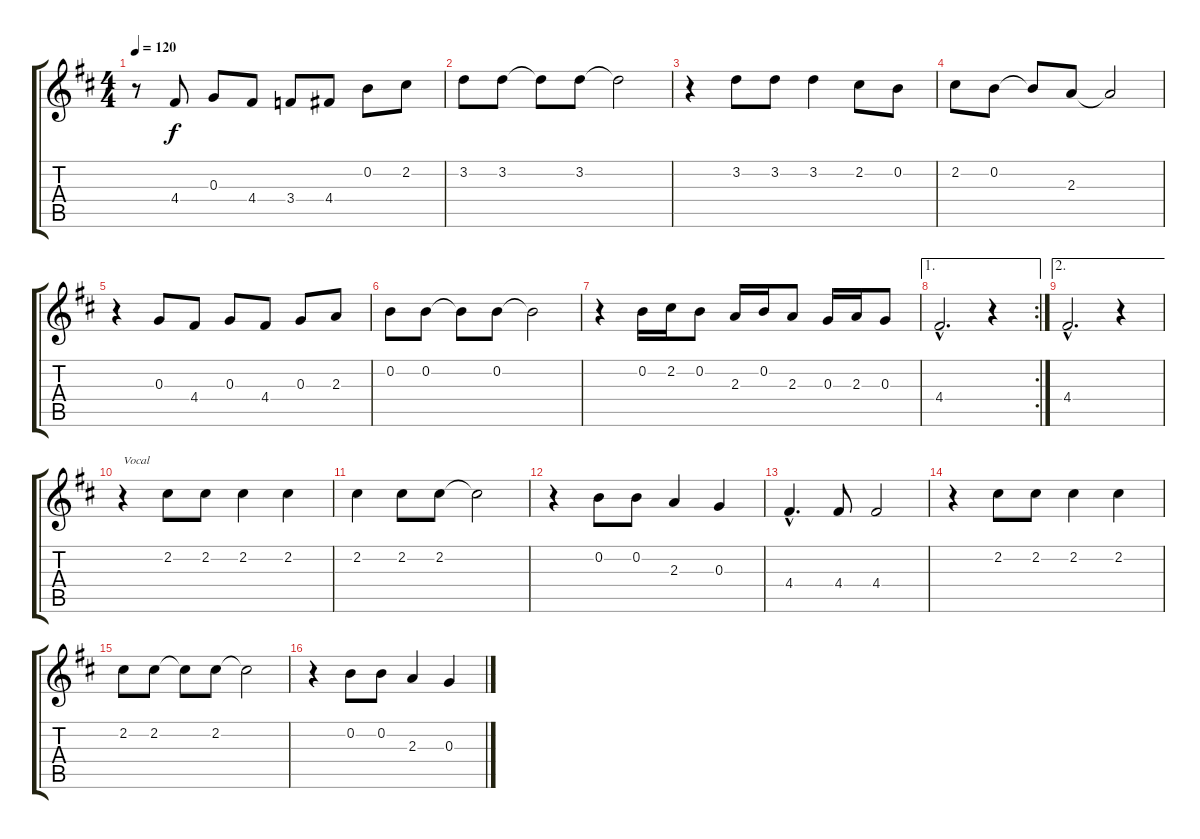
\track "" {instrument acousticguitarnylon}
\staff {score tabs}
\tuning (E4 B3 G3 D3 A2 E2) {hide}
\ts (4 4)
\tempo 120
\clef g2
\ks bminor
r.8{dy f instrument acousticguitarnylon} 4.4.8 0.3.8 4.4.8 3.4.8 4.4.8 0.2.8 2.2.8 |
3.2.8 3.2.8 3.2{t}.8 3.2.8 3.2{t}.2 |
r.4 3.2.8 3.2.8 3.2.4 2.2.8 0.2.8 |
2.2.8 0.2.8 0.2{t}.8 2.3.8 2.3{t}.2 |
r.4 0.3.8 4.4.8 0.3.8 4.4.8 0.3.8 2.3.8 |
0.2.8 0.2.8 0.2{t}.8 0.2.8 0.2{t}.2 |
r.4 0.2.16 2.2.16 0.2.8 2.3.16 0.2.16 2.3.8 0.3.16 2.3.16 0.3.8 |
\ae 1
\rc 2
4.4{hac}.2{d} r.4 |
\ae 2
4.4{hac}.2{d} r.4 |
r.4{txt "Vocal"} 2.2.8 2.2.8 2.2.4 2.2.4 |
2.2.4 2.2.8 2.2.8 2.2{t}.2 |
r.4 0.2.8 0.2.8 2.3.4 0.3.4 |
4.4{hac}.4{d} 4.4.8 4.4.2 |
r.4 2.2.8 2.2.8 2.2.4 2.2.4 |
2.2.8 2.2.8 2.2{t}.8 2.2.8 2.2{t}.2 |
r.4 0.2.8 0.2.8 2.3.4 0.3.4
